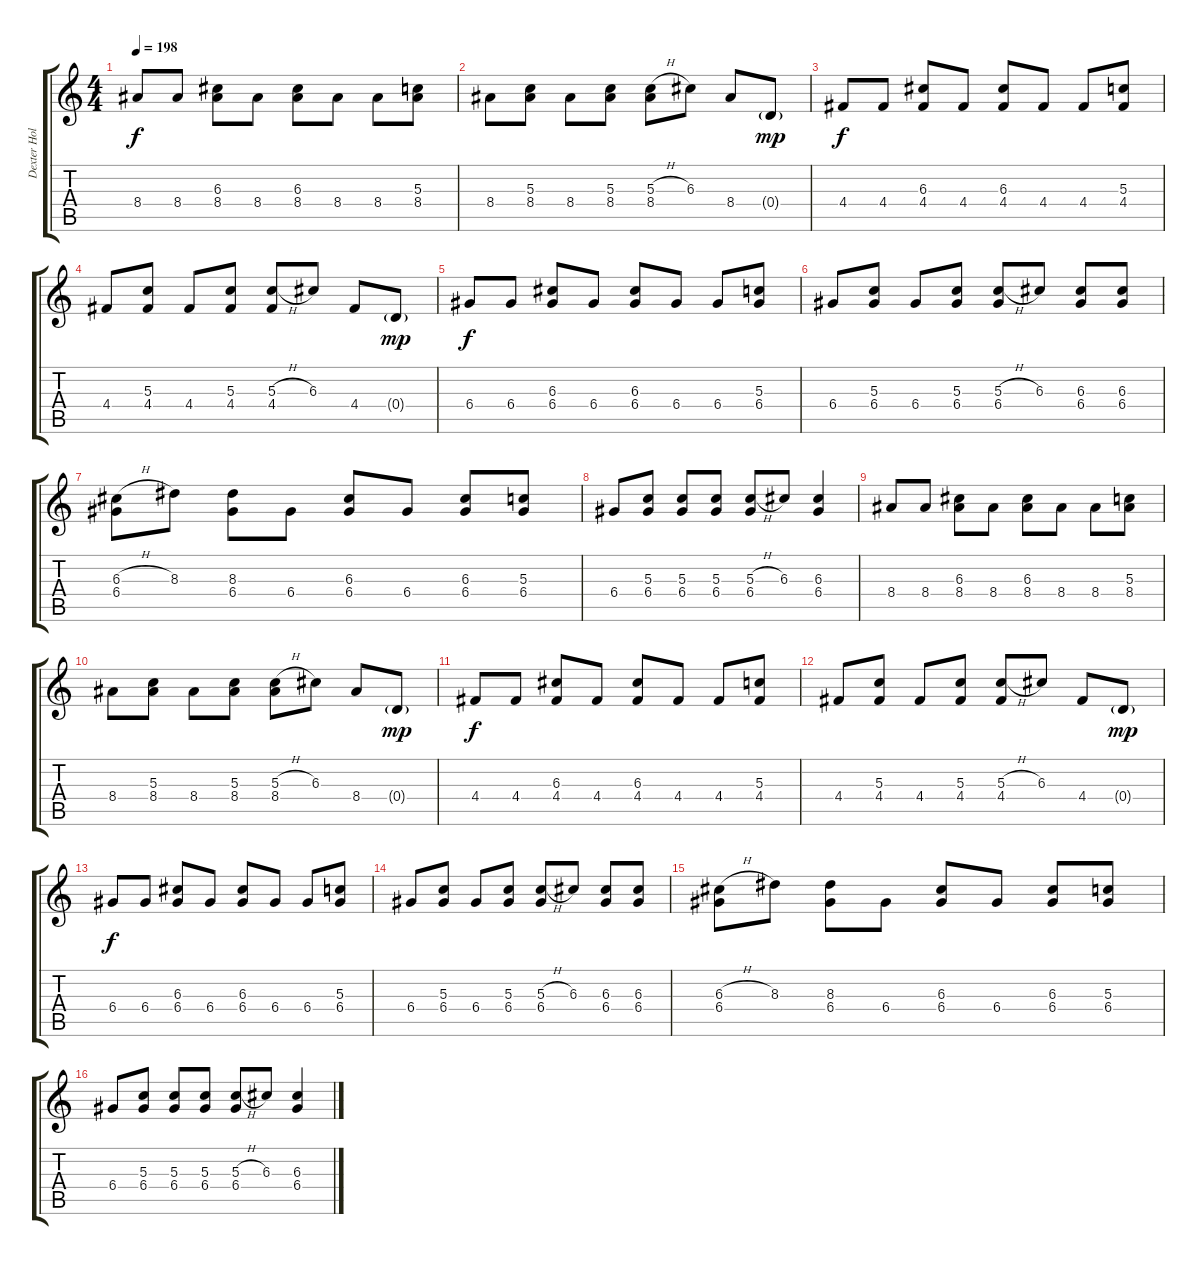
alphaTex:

\track ("Dexter Holland" "Dexter Hol") {instrument distortionguitar}
\staff {score tabs}
\tuning (E4 B3 G3 D3 A2 E2) {hide}
\ts (4 4)
\tempo 198
\clef g2
\ks c
8.4.8{dy f instrument distortionguitar} 8.4.8 (6.3 8.4).8 8.4.8 (6.3 8.4).8 8.4.8 8.4.8 (5.3 8.4).8 |
8.4.8 (5.3 8.4).8 8.4.8 (5.3 8.4).8 (5.3{h} 8.4).8 6.3.8 8.4.8 0.4{g}.8{dy mp} |
4.4.8{dy f} 4.4.8 (6.3 4.4).8 4.4.8 (6.3 4.4).8 4.4.8 4.4.8 (5.3 4.4).8 |
4.4.8 (5.3 4.4).8 4.4.8 (5.3 4.4).8 (5.3{h} 4.4).8 6.3.8 4.4.8 0.4{g}.8{dy mp} |
6.4.8{dy f} 6.4.8 (6.3 6.4).8 6.4.8 (6.3 6.4).8 6.4.8 6.4.8 (5.3 6.4).8 |
6.4.8 (5.3 6.4).8 6.4.8 (5.3 6.4).8 (5.3{h} 6.4).8 6.3.8 (6.3 6.4).8 (6.3 6.4).8 |
(6.3{h} 6.4).8 8.3.8 (8.3 6.4).8 6.4.8 (6.3 6.4).8 6.4.8 (6.3 6.4).8 (5.3 6.4).8 |
6.4.8 (5.3 6.4).8 (5.3 6.4).8 (5.3 6.4).8 (5.3{h} 6.4).8 6.3.8 (6.3 6.4).4 |
8.4.8 8.4.8 (6.3 8.4).8 8.4.8 (6.3 8.4).8 8.4.8 8.4.8 (5.3 8.4).8 |
8.4.8 (5.3 8.4).8 8.4.8 (5.3 8.4).8 (5.3{h} 8.4).8 6.3.8 8.4.8 0.4{g}.8{dy mp} |
4.4.8{dy f} 4.4.8 (6.3 4.4).8 4.4.8 (6.3 4.4).8 4.4.8 4.4.8 (5.3 4.4).8 |
4.4.8 (5.3 4.4).8 4.4.8 (5.3 4.4).8 (5.3{h} 4.4).8 6.3.8 4.4.8 0.4{g}.8{dy mp} |
6.4.8{dy f} 6.4.8 (6.3 6.4).8 6.4.8 (6.3 6.4).8 6.4.8 6.4.8 (5.3 6.4).8 |
6.4.8 (5.3 6.4).8 6.4.8 (5.3 6.4).8 (5.3{h} 6.4).8 6.3.8 (6.3 6.4).8 (6.3 6.4).8 |
(6.3{h} 6.4).8 8.3.8 (8.3 6.4).8 6.4.8 (6.3 6.4).8 6.4.8 (6.3 6.4).8 (5.3 6.4).8 |
6.4.8 (5.3 6.4).8 (5.3 6.4).8 (5.3 6.4).8 (5.3{h} 6.4).8 6.3.8 (6.3 6.4).4
